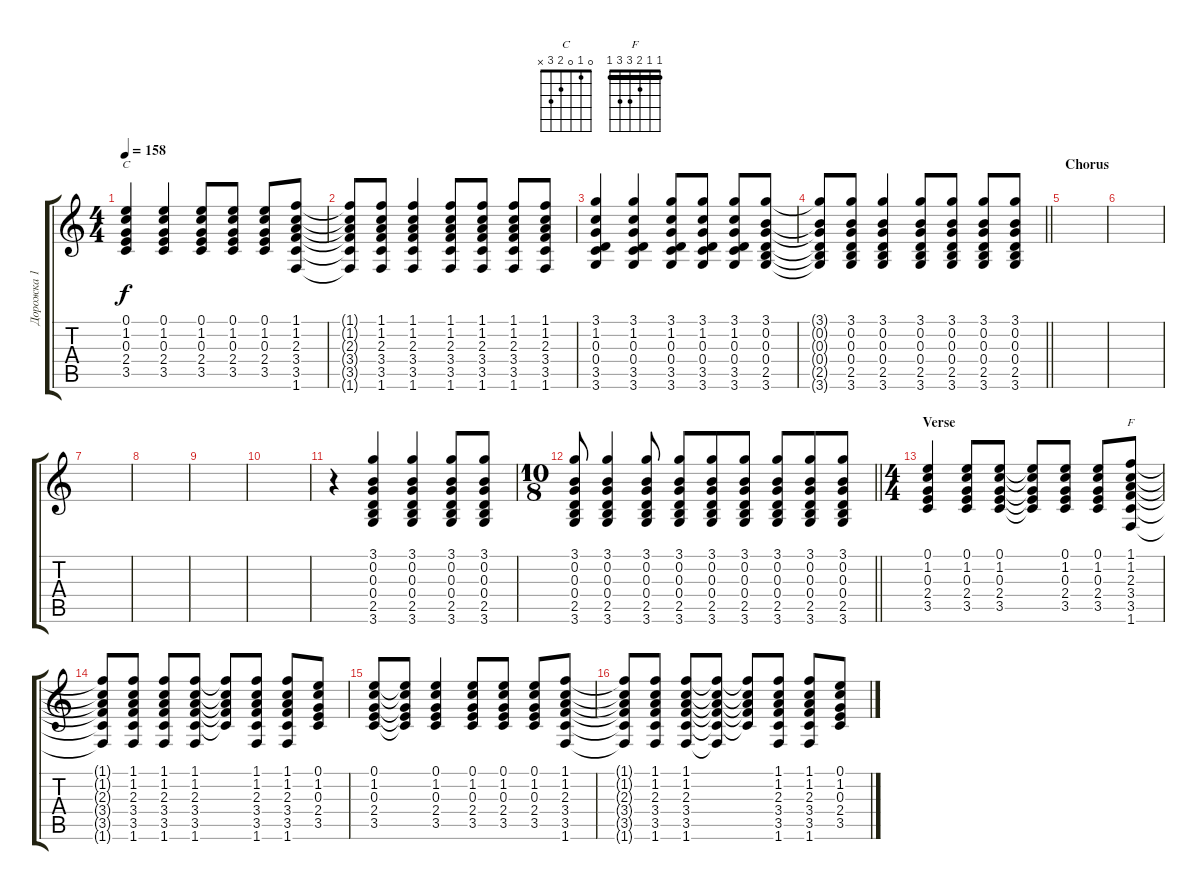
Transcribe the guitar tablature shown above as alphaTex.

\track ("Дорожка 1" "Дорожка 1") {instrument distortionguitar}
\staff {score tabs}
\tuning (E4 B3 G3 D3 A2 E2) {hide}
\chord ("C" 0 1 0 2 3 x)
\chord ("F" 1 1 2 3 3 1) {barre 1}
\ts (4 4)
\tempo 158
\clef g2
\ks c
(0.1 1.2 0.3 2.4 3.5).4{ch "C" dy f} (0.1 1.2 0.3 2.4 3.5).4 (0.1 1.2 0.3 2.4 3.5).8 (0.1 1.2 0.3 2.4 3.5).8 (0.1 1.2 0.3 2.4 3.5).8 (1.1 1.2 2.3 3.4 3.5 1.6).8 |
(1.1{t} 1.2{t} 2.3{t} 3.4{t} 3.5{t} 1.6{t}).8 (1.1 1.2 2.3 3.4 3.5 1.6).8 (1.1 1.2 2.3 3.4 3.5 1.6).4 (1.1 1.2 2.3 3.4 3.5 1.6).8 (1.1 1.2 2.3 3.4 3.5 1.6).8 (1.1 1.2 2.3 3.4 3.5 1.6).8 (1.1 1.2 2.3 3.4 3.5 1.6).8 |
(3.1 1.2 0.3 0.4 3.5 3.6).4 (3.1 1.2 0.3 0.4 3.5 3.6).4 (3.1 1.2 0.3 0.4 3.5 3.6).8 (3.1 1.2 0.3 0.4 3.5 3.6).8 (3.1 1.2 0.3 0.4 3.5 3.6).8 (3.1 0.2 0.3 0.4 2.5 3.6).8 |
\barLineRight lightlight
(3.1{t} 0.2{t} 0.3{t} 0.4{t} 2.5{t} 3.6{t}).8 (3.1 0.2 0.3 0.4 2.5 3.6).8 (3.1 0.2 0.3 0.4 2.5 3.6).4 (3.1 0.2 0.3 0.4 2.5 3.6).8 (3.1 0.2 0.3 0.4 2.5 3.6).8 (3.1 0.2 0.3 0.4 2.5 3.6).8 (3.1 0.2 0.3 0.4 2.5 3.6).8 |
\section ("" "Chorus")
|
|
|
|
|
|
r.4 (3.1 0.2 0.3 0.4 2.5 3.6).4 (3.1 0.2 0.3 0.4 2.5 3.6).4 (3.1 0.2 0.3 0.4 2.5 3.6).8 (3.1 0.2 0.3 0.4 2.5 3.6).8 |
\ts (10 8)
\barLineRight lightlight
(3.1 0.2 0.3 0.4 2.5 3.6).8 (3.1 0.2 0.3 0.4 2.5 3.6).4 (3.1 0.2 0.3 0.4 2.5 3.6).8 (3.1 0.2 0.3 0.4 2.5 3.6).8 (3.1 0.2 0.3 0.4 2.5 3.6).8 (3.1 0.2 0.3 0.4 2.5 3.6).8 (3.1 0.2 0.3 0.4 2.5 3.6).8 (3.1 0.2 0.3 0.4 2.5 3.6).8 (3.1 0.2 0.3 0.4 2.5 3.6).8 |
\ts (4 4)
\section ("" "Verse")
(0.1 1.2 0.3 2.4 3.5).4 (0.1 1.2 0.3 2.4 3.5).8 (0.1 1.2 0.3 2.4 3.5).8 (0.1{t} 1.2{t} 0.3{t} 2.4{t} 3.5{t}).8 (0.1 1.2 0.3 2.4 3.5).8 (0.1 1.2 0.3 2.4 3.5).8 (1.1 1.2 2.3 3.4 3.5 1.6).8{ch "F"} |
(1.1{t} 1.2{t} 2.3{t} 3.4{t} 3.5{t} 1.6{t}).8 (1.1 1.2 2.3 3.4 3.5 1.6).8 (1.1 1.2 2.3 3.4 3.5 1.6).8 (1.1 1.2 2.3 3.4 3.5 1.6).8 (1.1{t} 1.2{t} 2.3{t} 3.4{t} 3.5{t}).8 (1.1 1.2 2.3 3.4 3.5 1.6).8 (1.1 1.2 2.3 3.4 3.5 1.6).8 (0.1 1.2 0.3 2.4 3.5).8 |
(0.1 1.2 0.3 2.4 3.5).8 (0.1{t} 1.2{t} 0.3{t} 2.4{t} 3.5{t}).8 (0.1 1.2 0.3 2.4 3.5).4 (0.1 1.2 0.3 2.4 3.5).8 (0.1 1.2 0.3 2.4 3.5).8 (0.1 1.2 0.3 2.4 3.5).8 (1.1 1.2 2.3 3.4 3.5 1.6).8 |
(1.1{t} 1.2{t} 2.3{t} 3.4{t} 3.5{t} 1.6{t}).8 (1.1 1.2 2.3 3.4 3.5 1.6).8 (1.1 1.2 2.3 3.4 3.5 1.6).8 (1.1{t} 1.2{t} 2.3{t} 3.4{t} 3.5{t} 1.6{t}).8 (1.1{t} 1.2{t} 2.3{t} 3.4{t} 3.5{t}).8 (1.1 1.2 2.3 3.4 3.5 1.6).8 (1.1 1.2 2.3 3.4 3.5 1.6).8 (0.1 1.2 0.3 2.4 3.5).8
